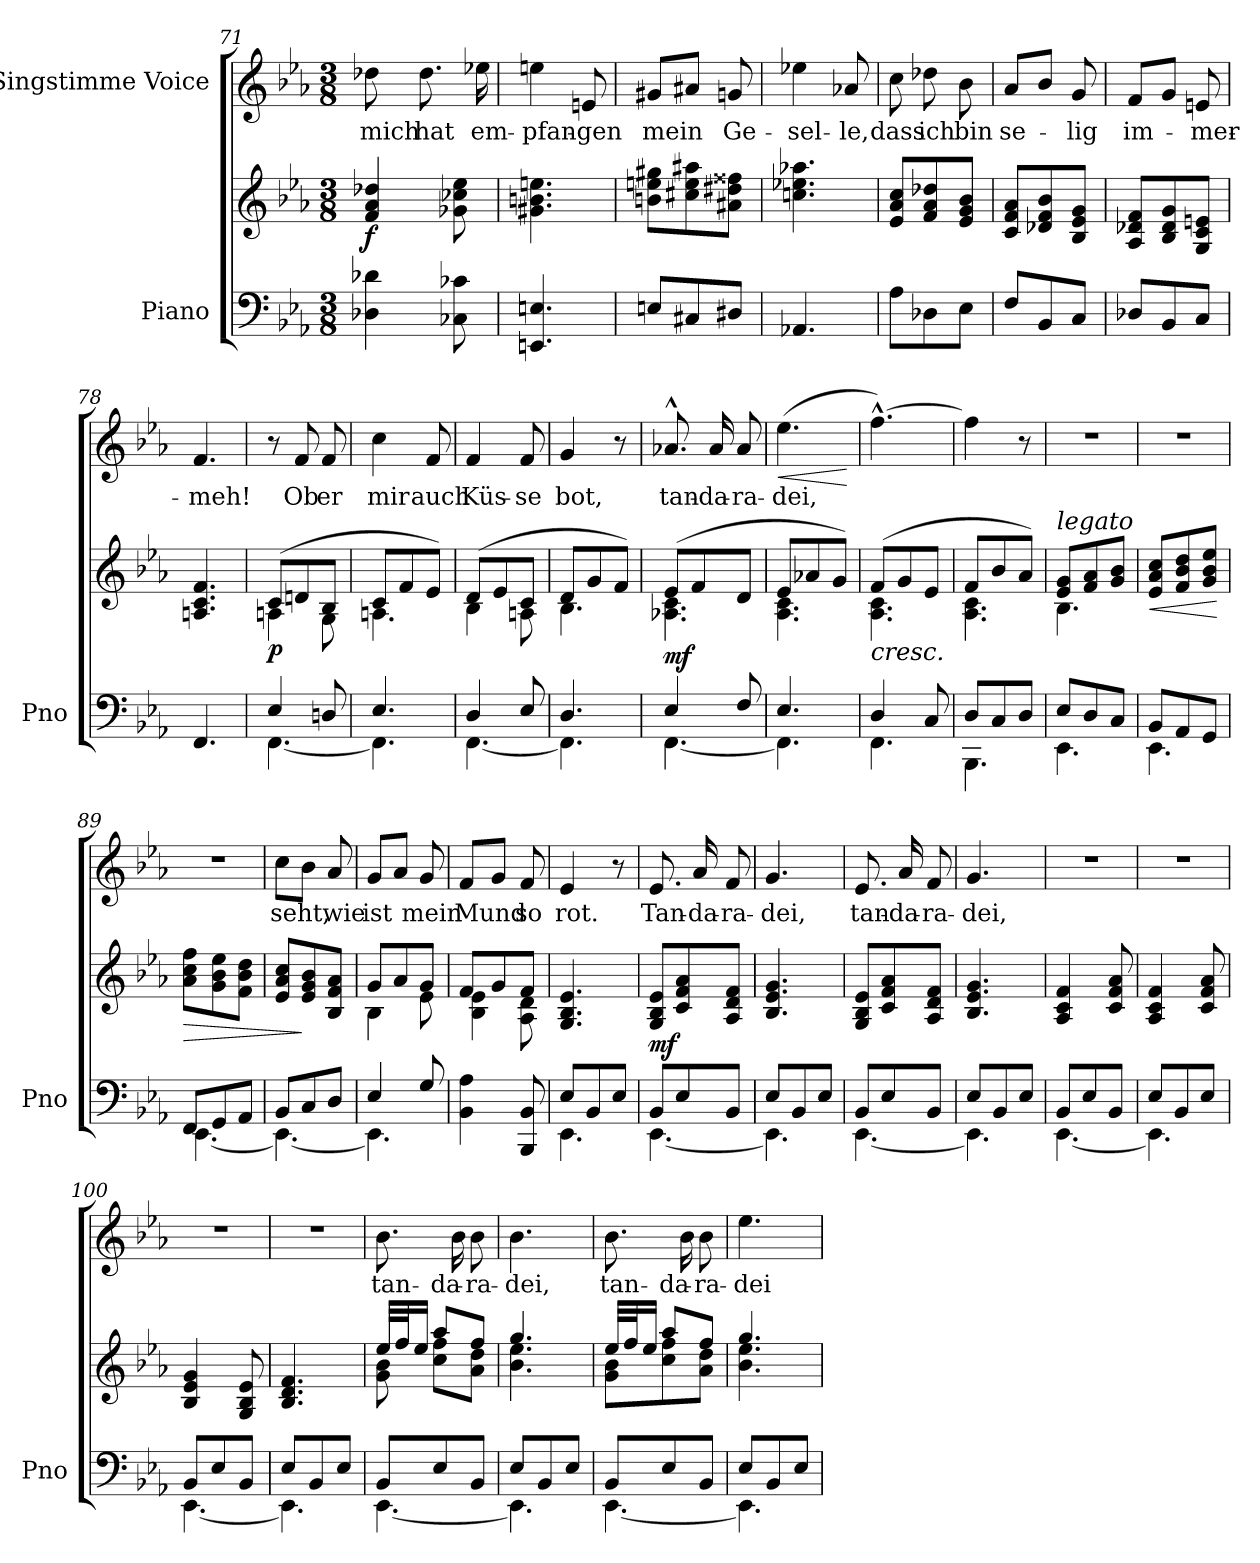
**kern	**kern	**dynam	**kern	**text	**dynam
*part2	*part2	*part2	*part1	*part1	*part1
*staff3	*staff2	*staff2/3	*staff1	*staff1	*staff1
*I"Piano	*	*	*I"Singstimme Voice	*	*
*I'Pno	*	*	*	*	*
*clefF4	*clefG2	*	*clefG2	*	*
*k[b-e-a-]	*k[b-e-a-]	*	*k[b-e-a-]	*	*
*M3/8	*M3/8	*	*M3/8	*	*
=71	=71	=71	=71	=71	=71
!	!	!LO:DY:b	!	!	!
4D-X\ 4d-X\	4f/ 4a-/ 4dd-X/	f	8dd-X\	mich	.
.	.	.	8.dd-\	hat	.
8C-X\ 8c-X\	8g-X\ 8cc-X\ 8ee-\	.	.	.	.
.	.	.	16ee-X\	em-	.
=72	=72	=72	=72	=72	=72
4.EEn/ 4.En/	4.g#X\ 4.bn\ 4.een\	.	4een\	-pfan-	.
.	.	.	8en/	-gen	.
=73	=73	=73	=73	=73	=73
8En/L	8bn\ 8een\ 8gg#X\L	.	8g#X/L	mein	.
8C#X/	8cc#X\ 8ee\ 8aa#X\	.	8a#X/J	.	.
8D#X/J	8a#X\ 8dd#X\ 8ff##X\J	.	8gn/	Ge-	.
=74	=74	=74	=74	=74	=74
4.AA-X/	4.ccn\ 4.ee-X\ 4.aa-X\	.	4ee-X\	-sel-	.
.	.	.	8a-X/	-le,	.
=75	=75	=75	=75	=75	=75
8A-\L	8e-/ 8a-/ 8cc/L	.	8cc\	dass	.
8D-X\	8f/ 8a-/ 8dd-X/	.	8dd-X\	ich	.
8E-\J	8e-/ 8g/ 8b-/J	.	8b-\	bin	.
=76	=76	=76	=76	=76	=76
8F/L	8c/ 8f/ 8a-/L	.	8a-/L	se-	.
8BB-/	8d-X/ 8f/ 8b-/	.	8b-/J	.	.
8C/J	8B-/ 8e-/ 8g/J	.	8g/	-lig	.
=77	=77	=77	=77	=77	=77
8D-X/L	8A-/ 8d-X/ 8f/L	.	8f/L	im-	.
8BB-/	8B-/ 8d-/ 8g/	.	8g/J	.	.
8C/J	8G/ 8c/ 8en/J	.	8en/	-mer-	.
=78	=78	=78	=78	=78	=78
4.FF/	4.An/ 4.c/ 4.f/	.	4.f/	-meh!	.
=79	=79	=79	=79	=79	=79
*^	*^	*	*	*	*
!	!	!	!	!LO:DY:b	!	!	!
4E-/	[4.FF\	(8c/L	4An\	p	8r	.	.
.	.	8dn/	.	.	8f/	Ob	.
8Dn/	.	8B-/J	8G\	.	8f/	er	.
=80	=80	=80	=80	=80	=80	=80	=80
4.E-/	4.FF\]	8c/L	4.An\	.	4cc\	mir	.
.	.	8f/	.	.	.	.	.
.	.	8e-/J)	.	.	8f/	auch	.
=81	=81	=81	=81	=81	=81	=81	=81
4D/	[4.FF\	(8d/L	4B-\	.	4f/	Küs-	.
.	.	8e-/	.	.	.	.	.
8E-/	.	8c/J	8An\	.	8f/	-se	.
=82	=82	=82	=82	=82	=82	=82	=82
4.D/	4.FF\]	8d/L	4.B-\	.	4g/	bot,	.
.	.	8g/	.	.	.	.	.
.	.	8f/J)	.	.	8r	.	.
=83	=83	=83	=83	=83	=83	=83	=83
!	!	!	!	!LO:DY:b	!	!	!
4E-/	[4.FF\	(8e-/L	4.A-X\ 4.c\	mf	8.a-X^^/	tan-	.
.	.	8f/	.	.	.	.	.
.	.	.	.	.	16a-/	-da-	.
8F/	.	8d/J	.	.	8a-/	-ra-	.
=84	=84	=84	=84	=84	=84	=84	=84
!	!	!	!	!	!	!	!LO:HP:b
4.E-/	4.FF\]	8e-/L	4.A-\ 4.c\	.	(4.ee-\	-dei,	<
.	.	8a-X/	.	.	.	.	.
.	.	8g/J)	.	.	.	.	.
*v	*v	*	*	*	*	*	*
*	*v	*v	*	*	*	*
.	.	.	.	.	[
=85	=85	=85	=85	=85	=85
*^	*^	*	*	*	*
!	!	!LO:TX:b:i:t=cresc.	!	!	!	!	!
4D/	4.FF\	(8f/L	4.A-\ 4.c\	.	[4.ff^^\)	.	.
.	.	8g/	.	.	.	.	.
8C/	.	8e-/J	.	.	.	.	.
=86	=86	=86	=86	=86	=86	=86	=86
8D/L	4.BBB-\	8f/L	4.A-\ 4.c\	.	4ff\]	.	.
8C/	.	8b-/	.	.	.	.	.
8D/J	.	8a-/J)	.	.	8r	.	.
=87	=87	=87	=87	=87	=87	=87	=87
!	!	!LO:TX:i:t=legato	!	!	!	!	!
8E-/L	4.EE-\	8e-/ 8g/L	4.B-\	.	4.r	.	.
8D/	.	8f/ 8a-/	.	.	.	.	.
8C/J	.	8g/ 8b-/J	.	.	.	.	.
*	*	*v	*v	*	*	*	*
=88	=88	=88	=88	=88	=88	=88
!	!	!	!LO:HP:b	!	!	!
8BB-/L	4.EE-\	8e-/ 8a-/ 8cc/L	<	4.r	.	.
8AA-/	.	8f/ 8b-/ 8dd/	.	.	.	.
8GG/J	.	8g/ 8b-/ 8ee-/J	.	.	.	.
*v	*v	*	*	*	*	*
.	.	[	.	.	.
=89	=89	=89	=89	=89	=89
*^	*	*	*	*	*
!	!	!	!LO:HP:b	!	!	!
8FF/L	[4.EE-\	8a-\ 8cc\ 8ff\L	>	4.r	.	.
8GG/	.	8g\ 8b-\ 8ee-\	.	.	.	.
8AA-/J	.	8f\ 8b-\ 8dd\J	.	.	.	.
=90	=90	=90	=90	=90	=90	=90
8BB-/L	4.EE-\_	8e-/ 8a-/ 8cc/L	.	8cc\L	seht,	.
8C/	.	8e-/ 8g/ 8b-/	]	8b-\J	.	.
8D/J	.	8B-/ 8f/ 8a-/J	.	8a-/	wie	.
=91	=91	=91	=91	=91	=91	=91
*	*	*^	*	*	*	*
4E-/	4.EE-\]	8g/L	4B-\	.	8g/L	ist	.
.	.	8a-/	.	.	8a-/J	.	.
8G/	.	8g/J	8e-\	.	8g/	mein	.
*v	*v	*	*	*	*	*	*
=92	=92	=92	=92	=92	=92	=92
4BB-\ 4A-\	8f/L	4B-\ 4e-\	.	8f/L	Mund	.
.	8g/	.	.	8g/J	.	.
8BBB-/ 8BB-/	8f/J	8A-\ 8d\	.	8f/	so	.
*	*v	*v	*	*	*	*
=93	=93	=93	=93	=93	=93
*^	*	*	*	*	*
8E-/L	4.EE-\	4.G/ 4.B-/ 4.e-/	.	4e-/	rot.	.
8BB-/	.	.	.	.	.	.
8E-/J	.	.	.	8r	.	.
=94	=94	=94	=94	=94	=94	=94
!	!	!	!LO:DY:b	!	!	!
8BB-/L	[4.EE-\	8G/ 8B-/ 8e-/L	mf	8.e-/	Tan-	.
8E-/	.	8c/ 8f/ 8a-/	.	.	.	.
.	.	.	.	16a-/	-da-	.
8BB-/J	.	8A-/ 8d/ 8f/J	.	8f/	-ra-	.
=95	=95	=95	=95	=95	=95	=95
8E-/L	4.EE-\]	4.B-/ 4.e-/ 4.g/	.	4.g/	-dei,	.
8BB-/	.	.	.	.	.	.
8E-/J	.	.	.	.	.	.
=96	=96	=96	=96	=96	=96	=96
8BB-/L	[4.EE-\	8G/ 8B-/ 8e-/L	.	8.e-/	tan-	.
8E-/	.	8c/ 8f/ 8a-/	.	.	.	.
.	.	.	.	16a-/	-da-	.
8BB-/J	.	8A-/ 8d/ 8f/J	.	8f/	-ra-	.
=97	=97	=97	=97	=97	=97	=97
8E-/L	4.EE-\]	4.B-/ 4.e-/ 4.g/	.	4.g/	-dei,	.
8BB-/	.	.	.	.	.	.
8E-/J	.	.	.	.	.	.
=98	=98	=98	=98	=98	=98	=98
8BB-/L	[4.EE-\	4A-/ 4c/ 4f/	.	4.r	.	.
8E-/	.	.	.	.	.	.
8BB-/J	.	8c/ 8f/ 8a-/	.	.	.	.
=99	=99	=99	=99	=99	=99	=99
8E-/L	4.EE-\]	4A-/ 4c/ 4f/	.	4.r	.	.
8BB-/	.	.	.	.	.	.
8E-/J	.	8c/ 8f/ 8a-/	.	.	.	.
=100	=100	=100	=100	=100	=100	=100
8BB-/L	[4.EE-\	4B-/ 4e-/ 4g/	.	4.r	.	.
8E-/	.	.	.	.	.	.
8BB-/J	.	8G/ 8B-/ 8e-/	.	.	.	.
=101	=101	=101	=101	=101	=101	=101
8E-/L	4.EE-\]	4.B-/ 4.d/ 4.f/	.	4.r	.	.
8BB-/	.	.	.	.	.	.
8E-/J	.	.	.	.	.	.
=102	=102	=102	=102	=102	=102	=102
*	*	*^	*	*	*	*
8BB-/L	[4.EE-\	32ee-/LLL	8g\ 8b-\	.	8.b-\	tan-	.
.	.	32ff/J	.	.	.	.	.
.	.	16ee-/JJ	.	.	.	.	.
8E-/	.	8aa-/L	8cc\ 8ff\L	.	.	.	.
.	.	.	.	.	16b-\	-da-	.
8BB-/J	.	8ff/J	8a-\ 8dd\J	.	8b-\	-ra-	.
=103	=103	=103	=103	=103	=103	=103	=103
8E-/L	4.EE-\]	4.gg/	4.b-\ 4.ee-\	.	4.b-\	-dei,	.
8BB-/	.	.	.	.	.	.	.
8E-/J	.	.	.	.	.	.	.
=104	=104	=104	=104	=104	=104	=104	=104
8BB-/L	[4.EE-\	32ee-/LLL	8g\ 8b-\L	.	8.b-\	tan-	.
.	.	32ff/J	.	.	.	.	.
.	.	16ee-/JJ	.	.	.	.	.
8E-/	.	8aa-/L	8cc\ 8ff\	.	.	.	.
.	.	.	.	.	16b-\	-da-	.
8BB-/J	.	8ff/J	8a-\ 8dd\J	.	8b-\	-ra-	.
=105	=105	=105	=105	=105	=105	=105	=105
8E-/L	4.EE-\]	4.gg/	4.b-\ 4.ee-\	.	4.ee-\	-dei	.
8BB-/	.	.	.	.	.	.	.
8E-/J	.	.	.	.	.	.	.
*v	*v	*	*	*	*	*	*
*	*v	*v	*	*	*	*
=	=	=	=	=	=
*-	*-	*-	*-	*-	*-
